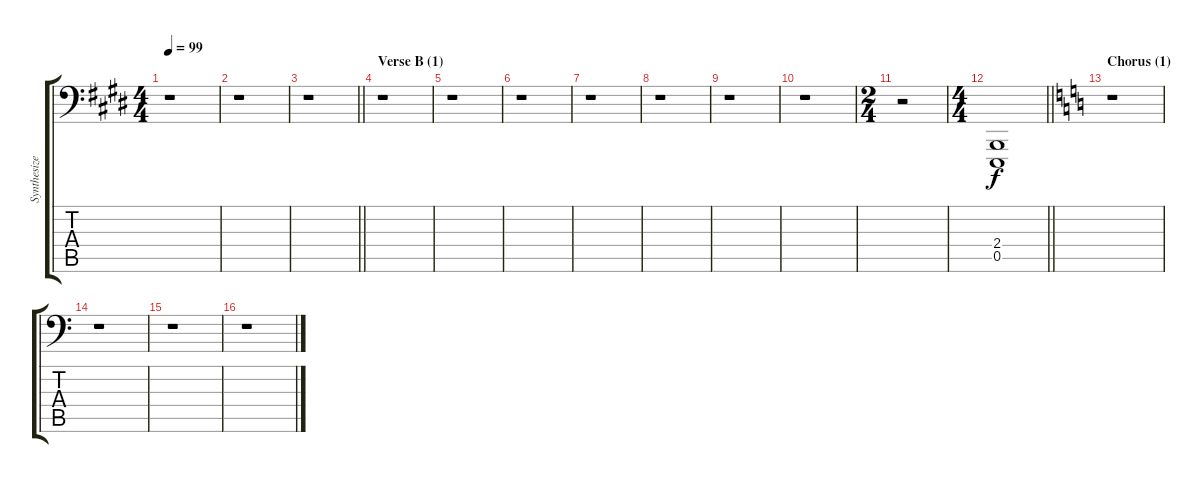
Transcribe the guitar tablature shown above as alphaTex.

\track ("Synthesizer II" "Synthesize") {instrument synthstrings1}
\staff {score tabs}
\tuning (C3 G2 D2 A1 E1 B0) {hide}
\ts (4 4)
\tempo 99
\clef f4
\ks c#minor
r.1{dy f} |
r.1 |
\barLineRight lightlight
r.1 |
\section ("" "Verse B (1)")
r.1 |
r.1 |
r.1 |
r.1 |
r.1 |
r.1 |
r.1 |
\ts (2 4)
r.2 |
\ts (4 4)
\barLineRight lightlight
(2.4 0.5).1 |
\section ("" "Chorus (1)")
\ks c
r.1 |
r.1 |
r.1 |
r.1
